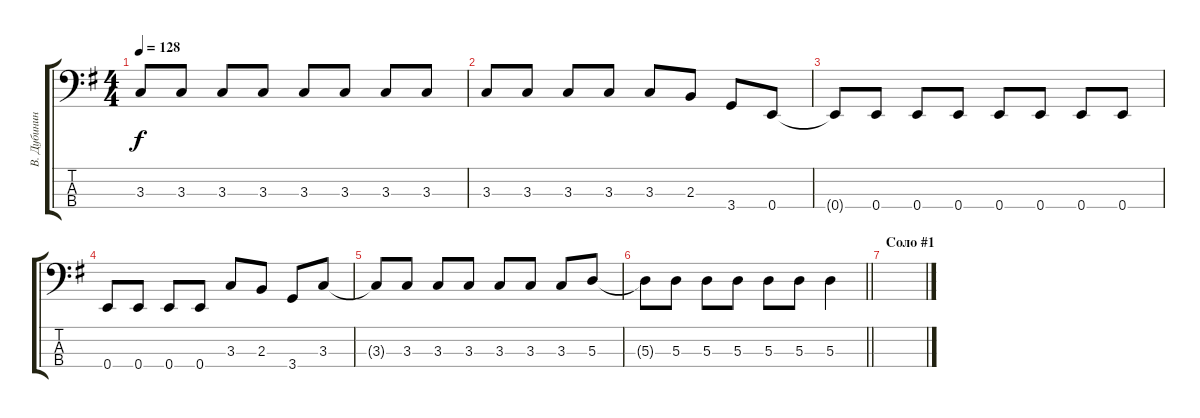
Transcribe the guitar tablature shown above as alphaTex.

\track ("В. Дубинин" "В. Дубинин") {instrument electricbassfinger}
\staff {score tabs}
\tuning (G2 D2 A1 E1) {hide}
\ts (4 4)
\tempo 128
\clef f4
\ks g
3.3{t}.8{dy f} 3.3.8 3.3.8 3.3.8 3.3.8 3.3.8 3.3.8 3.3.8 |
3.3.8 3.3.8 3.3.8 3.3.8 3.3.8 2.3.8 3.4.8 0.4.8 |
0.4{t}.8 0.4.8 0.4.8 0.4.8 0.4.8 0.4.8 0.4.8 0.4.8 |
0.4.8 0.4.8 0.4.8 0.4.8 3.3.8 2.3.8 3.4.8 3.3.8 |
3.3{t}.8 3.3.8 3.3.8 3.3.8 3.3.8 3.3.8 3.3.8 5.3.8 |
\barLineRight lightlight
5.3{t}.8 5.3.8 5.3.8 5.3.8 5.3.8 5.3.8 5.3.4 |
\section ("" "Соло #1")
